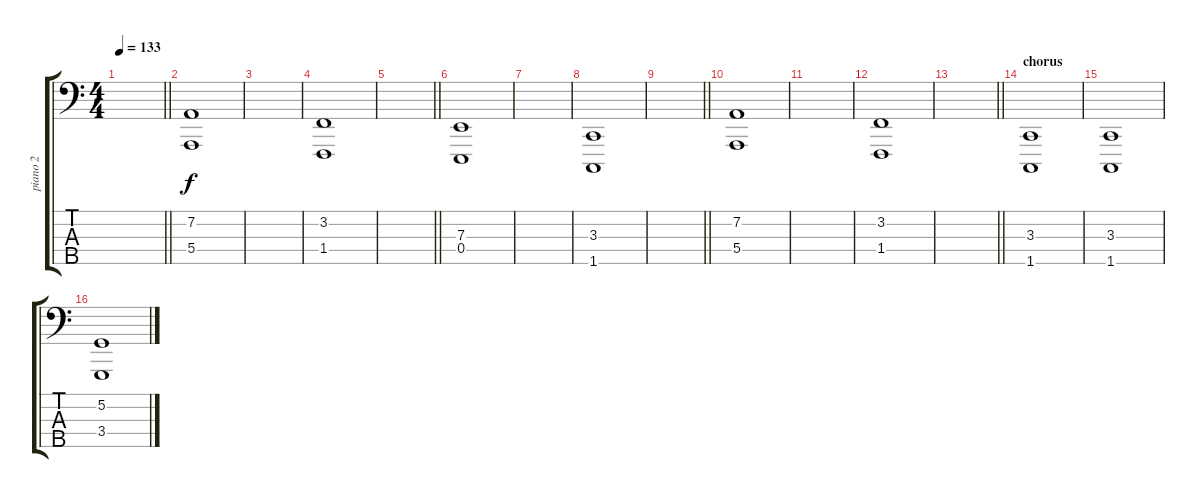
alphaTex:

\track ("piano 2" "piano 2") {instrument brightacousticpiano}
\staff {score tabs}
\tuning (G2 D2 A1 E1 B0) {hide}
\ts (4 4)
\tempo 133
\clef f4
\barLineRight lightlight
\ks c
|
(7.2 5.4).1 |
|
(3.2 1.4).1 |
\barLineRight lightlight
|
(7.3 0.4).1 |
|
(3.3 1.5).1 |
\barLineRight lightlight
|
(7.2 5.4).1 |
|
(3.2 1.4).1 |
\barLineRight lightlight
|
\section ("" "chorus")
(3.3 1.5).1 |
(3.3 1.5).1 |
(5.2 3.4).1
